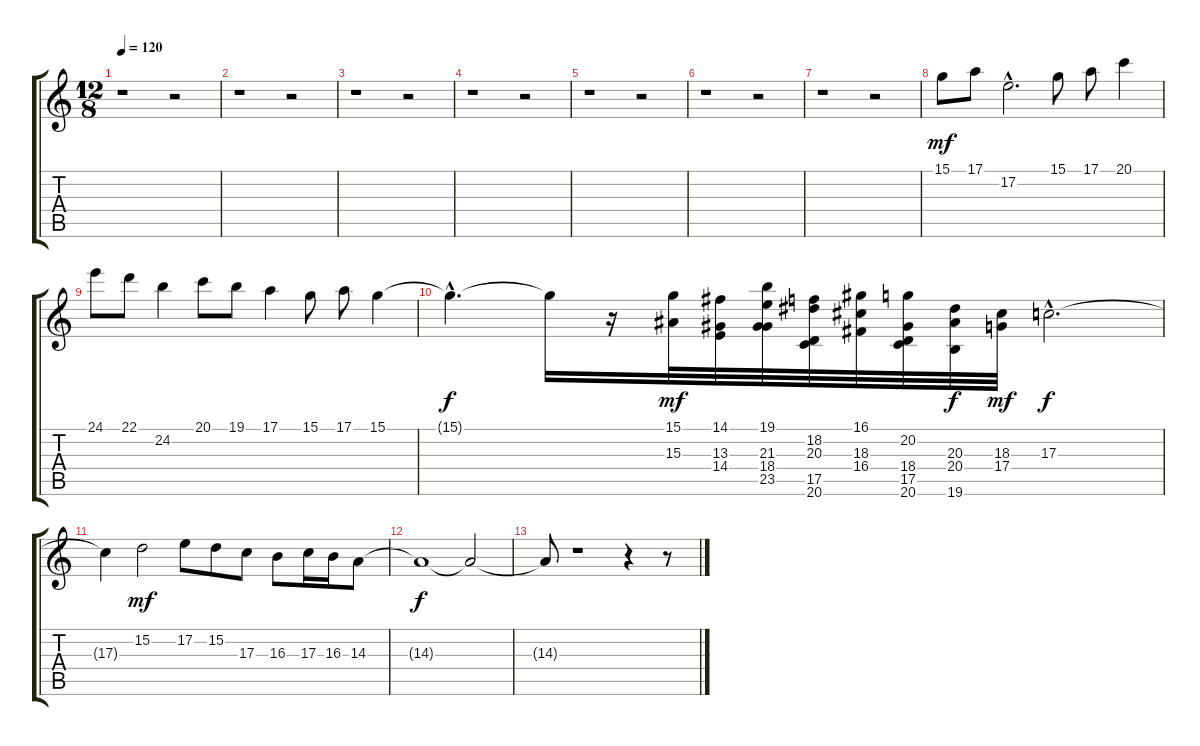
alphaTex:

\track "" {instrument violin}
\staff {score tabs}
\tuning (E4 B3 G3 D3 A2 E2) {hide}
\ts (12 8)
\tempo 120
\clef g2
\ks c
r.1{dy mp} r.2 |
r.1 r.2 |
r.1 r.2 |
r.1 r.2 |
r.1 r.2 |
r.1 r.2 |
r.1 r.2 |
15.1.8{dy mf} 17.1.8 17.2{hac}.2{d} 15.1.8 17.1.8 20.1.4 |
24.1.8 22.1.8 24.2.4 20.1.8 19.1.8 17.1.4 15.1.8 17.1.8 15.1.4 |
15.1{hac t}.4{d dy f} 15.1{t}.16 r.16 (15.1 15.3).32{dy mf} (14.1 13.3 14.4).32 (19.1 21.3 18.4 23.5).32 (18.2 20.3 17.5 20.6).32 (16.1 18.3 16.4).32 (20.2 18.4 17.5 20.6).32 (20.3 20.4 19.6).32{dy f} (18.3 17.4).32{dy mf} 17.3{hac}.2{d dy f} |
17.3{t}.4 15.2.2{dy mf} 17.2.8 15.2.8 17.3.8 16.3.8 17.3.16 16.3.16 14.3.8 |
14.3{t}.1{dy f} 14.3{t}.2 |
14.3{t}.8 r.1 r.4 r.8
